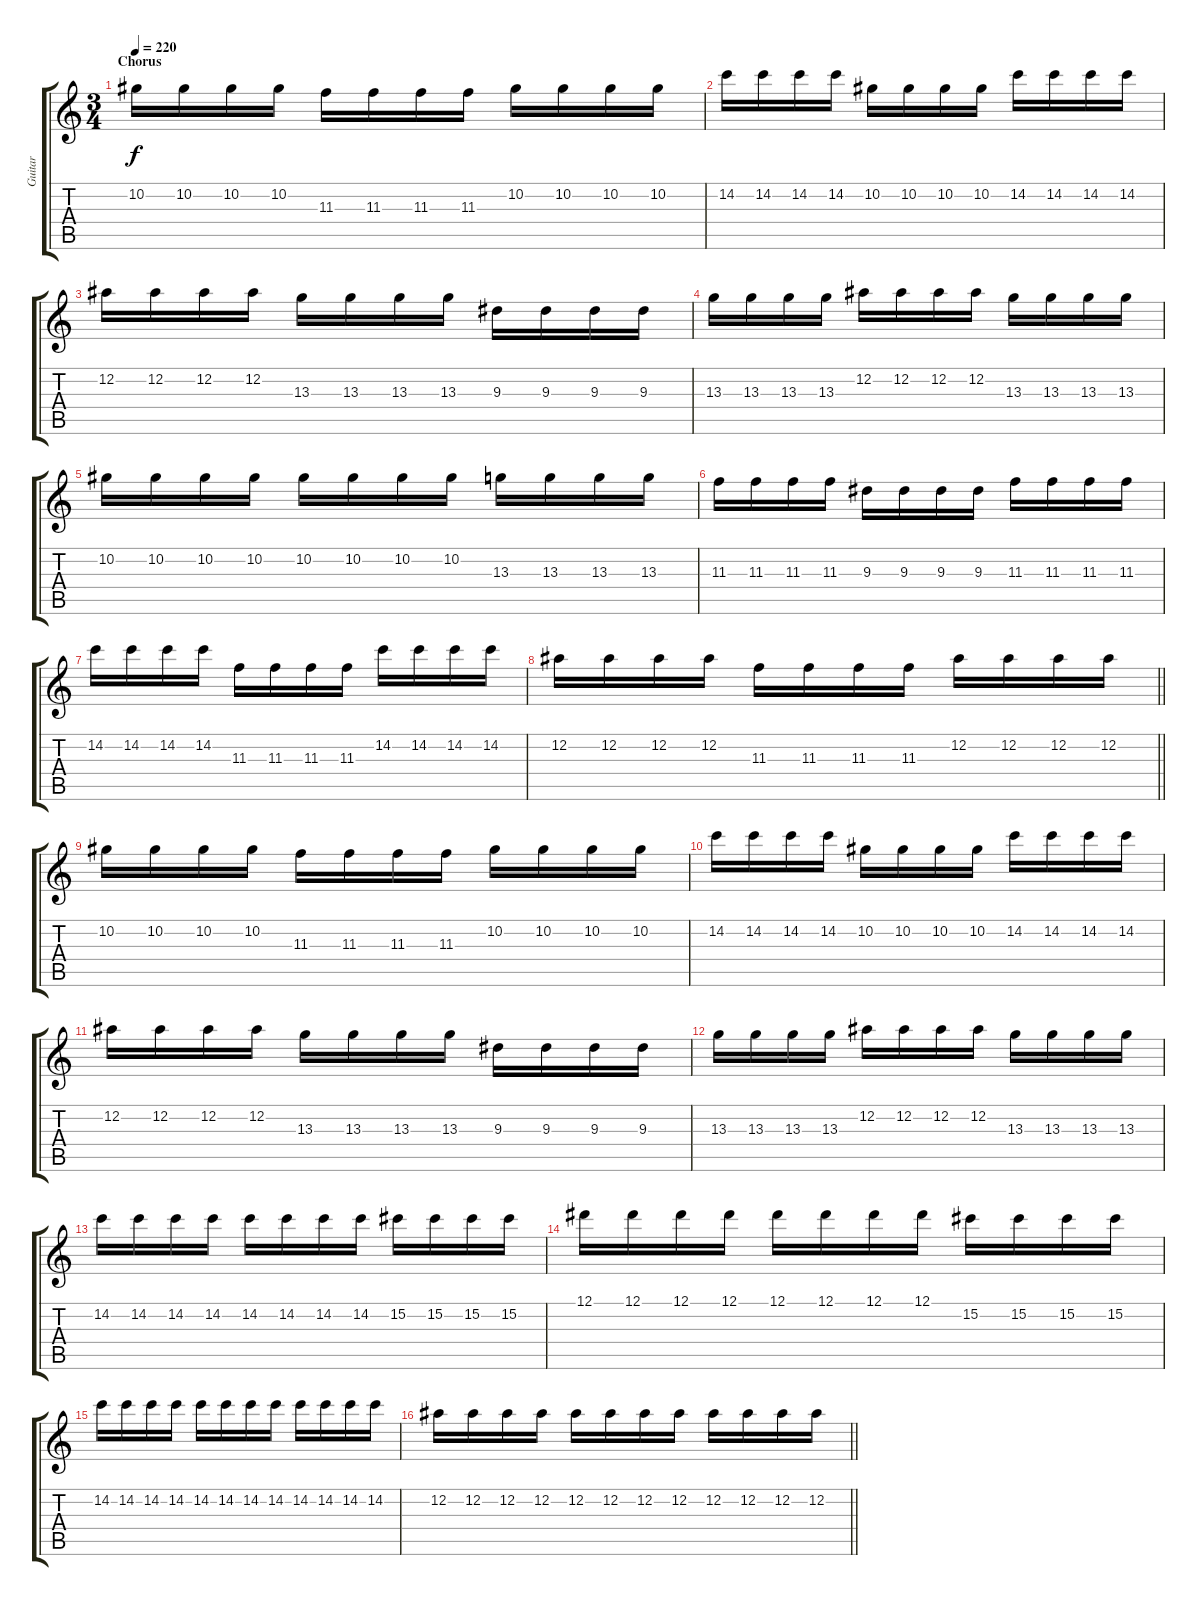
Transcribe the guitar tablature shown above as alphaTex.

\track ("Guitar" "Guitar") {instrument distortionguitar}
\staff {score tabs}
\tuning (Eb4 Bb3 Gb3 Db3 Ab2 Eb2) {hide}
\ts (3 4)
\section ("" "Chorus")
\tempo 220
\clef g2
\ks c
10.2.16{dy f} 10.2.16 10.2.16 10.2.16 11.3.16 11.3.16 11.3.16 11.3.16 10.2.16 10.2.16 10.2.16 10.2.16 |
14.2.16 14.2.16 14.2.16 14.2.16 10.2.16 10.2.16 10.2.16 10.2.16 14.2.16 14.2.16 14.2.16 14.2.16 |
12.2.16 12.2.16 12.2.16 12.2.16 13.3.16 13.3.16 13.3.16 13.3.16 9.3.16 9.3.16 9.3.16 9.3.16 |
13.3.16 13.3.16 13.3.16 13.3.16 12.2.16 12.2.16 12.2.16 12.2.16 13.3.16 13.3.16 13.3.16 13.3.16 |
10.2.16 10.2.16 10.2.16 10.2.16 10.2.16 10.2.16 10.2.16 10.2.16 13.3.16 13.3.16 13.3.16 13.3.16 |
11.3.16 11.3.16 11.3.16 11.3.16 9.3.16 9.3.16 9.3.16 9.3.16 11.3.16 11.3.16 11.3.16 11.3.16 |
14.2.16 14.2.16 14.2.16 14.2.16 11.3.16 11.3.16 11.3.16 11.3.16 14.2.16 14.2.16 14.2.16 14.2.16 |
\barLineRight lightlight
12.2.16 12.2.16 12.2.16 12.2.16 11.3.16 11.3.16 11.3.16 11.3.16 12.2.16 12.2.16 12.2.16 12.2.16 |
10.2.16 10.2.16 10.2.16 10.2.16 11.3.16 11.3.16 11.3.16 11.3.16 10.2.16 10.2.16 10.2.16 10.2.16 |
14.2.16 14.2.16 14.2.16 14.2.16 10.2.16 10.2.16 10.2.16 10.2.16 14.2.16 14.2.16 14.2.16 14.2.16 |
12.2.16 12.2.16 12.2.16 12.2.16 13.3.16 13.3.16 13.3.16 13.3.16 9.3.16 9.3.16 9.3.16 9.3.16 |
13.3.16 13.3.16 13.3.16 13.3.16 12.2.16 12.2.16 12.2.16 12.2.16 13.3.16 13.3.16 13.3.16 13.3.16 |
14.2.16 14.2.16 14.2.16 14.2.16 14.2.16 14.2.16 14.2.16 14.2.16 15.2.16 15.2.16 15.2.16 15.2.16 |
12.1.16 12.1.16 12.1.16 12.1.16 12.1.16 12.1.16 12.1.16 12.1.16 15.2.16 15.2.16 15.2.16 15.2.16 |
14.2.16 14.2.16 14.2.16 14.2.16 14.2.16 14.2.16 14.2.16 14.2.16 14.2.16 14.2.16 14.2.16 14.2.16 |
\barLineRight lightlight
12.2.16 12.2.16 12.2.16 12.2.16 12.2.16 12.2.16 12.2.16 12.2.16 12.2.16 12.2.16 12.2.16 12.2.16
